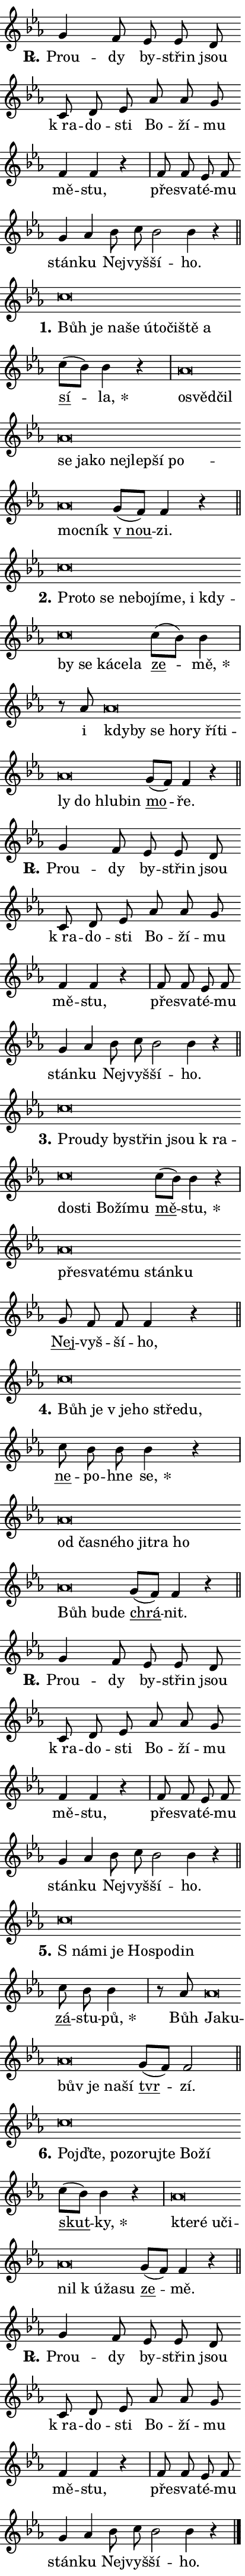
\version "2.24.0"
\header { tagline = "" }
\paper {
  indent = 0\cm
  top-margin = 0\cm
  right-margin = 0.13\cm % to fit lyric hyphens
  bottom-margin = 0\cm
  left-margin = 0\cm
  paper-width = 7\cm
  page-breaking = #ly:one-page-breaking
  system-system-spacing.basic-distance = #11
  score-system-spacing.basic-distance = #11
  ragged-last = ##f
}


%% Author: Thomas Morley
%% https://lists.gnu.org/archive/html/lilypond-user/2020-05/msg00002.html
#(define (line-position grob)
"Returns position of @var[grob} in current system:
   @code{'start}, if at first time-step
   @code{'end}, if at last time-step
   @code{'middle} otherwise
"
  (let* ((col (ly:item-get-column grob))
         (ln (ly:grob-object col 'left-neighbor))
         (rn (ly:grob-object col 'right-neighbor))
         (col-to-check-left (if (ly:grob? ln) ln col))
         (col-to-check-right (if (ly:grob? rn) rn col))
         (break-dir-left
           (and
             (ly:grob-property col-to-check-left 'non-musical #f)
             (ly:item-break-dir col-to-check-left)))
         (break-dir-right
           (and
             (ly:grob-property col-to-check-right 'non-musical #f)
             (ly:item-break-dir col-to-check-right))))
        (cond ((eqv? 1 break-dir-left) 'start)
              ((eqv? -1 break-dir-right) 'end)
              (else 'middle))))

#(define (tranparent-at-line-position vctor)
  (lambda (grob)
  "Relying on @code{line-position} select the relevant enry from @var{vctor}.
Used to determine transparency,"
    (case (line-position grob)
      ((end) (not (vector-ref vctor 0)))
      ((middle) (not (vector-ref vctor 1)))
      ((start) (not (vector-ref vctor 2))))))

noteHeadBreakVisibility =
#(define-music-function (break-visibility)(vector?)
"Makes @code{NoteHead}s transparent relying on @var{break-visibility}"
#{
  \override NoteHead.transparent =
    #(tranparent-at-line-position break-visibility)
#})

#(define delete-ledgers-for-transparent-note-heads
  (lambda (grob)
    "Reads whether a @code{NoteHead} is transparent.
If so this @code{NoteHead} is removed from @code{'note-heads} from
@var{grob}, which is supposed to be @code{LedgerLineSpanner}.
As a result ledgers are not printed for this @code{NoteHead}"
    (let* ((nhds-array (ly:grob-object grob 'note-heads))
           (nhds-list
             (if (ly:grob-array? nhds-array)
                 (ly:grob-array->list nhds-array)
                 '()))
           ;; Relies on the transparent-property being done before
           ;; Staff.LedgerLineSpanner.after-line-breaking is executed.
           ;; This is fragile ...
           (to-keep
             (remove
               (lambda (nhd)
                 (ly:grob-property nhd 'transparent #f))
               nhds-list)))
      ;; TODO find a better method to iterate over grob-arrays, similiar
      ;; to filter/remove etc for lists
      ;; For now rebuilt from scratch
      (set! (ly:grob-object grob 'note-heads)  '())
      (for-each
        (lambda (nhd)
          (ly:pointer-group-interface::add-grob grob 'note-heads nhd))
        to-keep))))

squashNotes = {
  \override NoteHead.X-extent = #'(-0.2 . 0.2)
  \override NoteHead.Y-extent = #'(-0.75 . 0)
  \override NoteHead.stencil =
    #(lambda (grob)
       (let ((pos (ly:grob-property grob 'staff-position)))
         (begin
           (if (< pos -7) (display "ERROR: Lower brevis then expected\n") (display "OK: Expected brevis position\n"))
           (if (<= pos -6) ly:text-interface::print ly:note-head::print))))
}
unSquashNotes = {
  \revert NoteHead.X-extent
  \revert NoteHead.Y-extent
  \revert NoteHead.stencil
}

hideNotes = \noteHeadBreakVisibility #begin-of-line-visible
unHideNotes = \noteHeadBreakVisibility #all-visible

% work-around for resetting accidentals
% https://lilypond.org/doc/v2.23/Documentation/notation/displaying-rhythms#unmetered-music
cadenzaMeasure = {
  \cadenzaOff
  \partial 1024 s1024
  \cadenzaOn
}

#(define-markup-command (accent layout props text) (markup?)
  "Underline accented syllable"
  (interpret-markup layout props
    #{\markup \override #'(offset . 4.3) \underline { #text }#}))

responsum = \markup \concat {
  "R" \hspace #-1.05 \path #0.1 #'((moveto 0 0.07) (lineto 0.9 0.8)) \hspace #0.05 "."
}

spaceSize = #0.6828661417322834 % exact space size for TeX Gyre Schola

\layout {
  \context {
    \Staff
    \remove "Time_signature_engraver"
    \override LedgerLineSpanner.after-line-breaking = #delete-ledgers-for-transparent-note-heads
  }
  \context {
    \Lyrics {
      \override LyricSpace.minimum-distance = \spaceSize
      \override LyricText.font-name = #"TeX Gyre Schola"
      \override LyricText.font-size = 1
      \override StanzaNumber.font-name = #"TeX Gyre Schola Bold"
      \override StanzaNumber.font-size = 1
    }
  }
  \context {
    \Score 
    \override NoteHead.text =
      #(lambda (grob) 
        (let ((pos (ly:grob-property grob 'staff-position)))
          #{\markup {
            \combine
              \halign #-0.55 \raise #(if (= pos -6) 0 0.5) \override #'(thickness . 2) \draw-line #'(3.2 . 0)
              \musicglyph "noteheads.sM1"
          }#}))
  }
}

% magnetic-lyrics.ily
%
%   written by
%     Jean Abou Samra <jean@abou-samra.fr>
%     Werner Lemberg <wl@gnu.org>
%
%   adapted by
%     Jiri Hon <jiri.hon@gmail.com>
%
% Version 2022-Apr-15

% https://www.mail-archive.com/lilypond-user@gnu.org/msg149350.html

#(define (Left_hyphen_pointer_engraver context)
   "Collect syllable-hyphen-syllable occurrences in lyrics and store
them in properties.  This engraver only looks to the left.  For
example, if the lyrics input is @code{foo -- bar}, it does the
following.

@itemize @bullet
@item
Set the @code{text} property of the @code{LyricHyphen} grob between
@q{foo} and @q{bar} to @code{foo}.

@item
Set the @code{left-hyphen} property of the @code{LyricText} grob with
text @q{foo} to the @code{LyricHyphen} grob between @q{foo} and
@q{bar}.
@end itemize

Use this auxiliary engraver in combination with the
@code{lyric-@/text::@/apply-@/magnetic-@/offset!} hook."
   (let ((hyphen #f)
         (text #f))
     (make-engraver
      (acknowledgers
       ((lyric-syllable-interface engraver grob source-engraver)
        (set! text grob)))
      (end-acknowledgers
       ((lyric-hyphen-interface engraver grob source-engraver)
        ;(when (not (grob::has-interface grob 'lyric-space-interface))
          (set! hyphen grob)));)
      ((stop-translation-timestep engraver)
       (when (and text hyphen)
         (ly:grob-set-object! text 'left-hyphen hyphen))
       (set! text #f)
       (set! hyphen #f)))))

#(define (lyric-text::apply-magnetic-offset! grob)
   "If the space between two syllables is less than the value in
property @code{LyricText@/.details@/.squash-threshold}, move the right
syllable to the left so that it gets concatenated with the left
syllable.

Use this function as a hook for
@code{LyricText@/.after-@/line-@/breaking} if the
@code{Left_@/hyphen_@/pointer_@/engraver} is active."
   (let ((hyphen (ly:grob-object grob 'left-hyphen #f)))
     (when hyphen
       (let ((left-text (ly:spanner-bound hyphen LEFT)))
         (when (grob::has-interface left-text 'lyric-syllable-interface)
           (let* ((common (ly:grob-common-refpoint grob left-text X))
                  (this-x-ext (ly:grob-extent grob common X))
                  (left-x-ext
                   (begin
                     ;; Trigger magnetism for left-text.
                     (ly:grob-property left-text 'after-line-breaking)
                     (ly:grob-extent left-text common X)))
                  ;; `delta` is the gap width between two syllables.
                  (delta (- (interval-start this-x-ext)
                            (interval-end left-x-ext)))
                  (details (ly:grob-property grob 'details))
                  (threshold (assoc-get 'squash-threshold details 0.2)))
             (when (< delta threshold)
               (let* (;; We have to manipulate the input text so that
                      ;; ligatures crossing syllable boundaries are not
                      ;; disabled.  For languages based on the Latin
                      ;; script this is essentially a beautification.
                      ;; However, for non-Western scripts it can be a
                      ;; necessity.
                      (lt (ly:grob-property left-text 'text))
                      (rt (ly:grob-property grob 'text))
                      (is-space (grob::has-interface hyphen 'lyric-space-interface))
                      (space (if is-space " " ""))
                      (extra-delta (if is-space spaceSize 0))
                      ;; Append new syllable.
                      (ltrt-space (if (and (string? lt) (string? rt))
                                (string-append lt space rt)
                                (make-concat-markup (list lt space rt))))
                      ;; Right-align `ltrt` to the right side.
                      (ltrt-space-markup (grob-interpret-markup
                               grob
                               (make-translate-markup
                                (cons (interval-length this-x-ext) 0)
                                (make-right-align-markup ltrt-space)))))
                 (begin
                   ;; Don't print `left-text`.
                   (ly:grob-set-property! left-text 'stencil #f)
                   ;; Set text and stencil (which holds all collected
                   ;; syllables so far) and shift it to the left.
                   (ly:grob-set-property! grob 'text ltrt-space)
                   (ly:grob-set-property! grob 'stencil ltrt-space-markup)
                   (ly:grob-translate-axis! grob (- (- delta extra-delta)) X))))))))))


#(define (lyric-hyphen::displace-bounds-first grob)
   ;; Make very sure this callback isn't triggered too early.
   (let ((left (ly:spanner-bound grob LEFT))
         (right (ly:spanner-bound grob RIGHT)))
     (ly:grob-property left 'after-line-breaking)
     (ly:grob-property right 'after-line-breaking)
     (ly:lyric-hyphen::print grob)))

squashThreshold = #0.4

\layout {
  \context {
    \Lyrics
    \consists #Left_hyphen_pointer_engraver
    \override LyricText.after-line-breaking =
      #lyric-text::apply-magnetic-offset!
    \override LyricHyphen.stencil = #lyric-hyphen::displace-bounds-first
    \override LyricText.details.squash-threshold = \squashThreshold
    \override LyricHyphen.minimum-distance = 0
    \override LyricHyphen.minimum-length = \squashThreshold
  }
}

squashText = \override LyricText.details.squash-threshold = 9999
unSquashText = \override LyricText.details.squash-threshold = \squashThreshold

leftText = \override LyricText.self-alignment-X = #LEFT
unLeftText = \revert LyricText.self-alignment-X

starOffset = #(lambda (grob) 
                (let ((x_offset (ly:self-alignment-interface::aligned-on-x-parent grob)))
                  (if (= x_offset 0) 0 (+ x_offset 1.2))))

star = #(define-music-function (syllable)(string?)
"Append star separator at the end of a syllable"
#{
  \once \override LyricText.X-offset = #starOffset
  \lyricmode { \markup {
    #syllable
    \override #'((font-name . "TeX Gyre Schola Bold")) \hspace #0.2 \lower #0.65 \larger "*"
  } }
#})

starAccent = #(define-music-function (syllable)(string?)
"Append star separator at the end of a syllable and make accent"
#{
  \once \override LyricText.X-offset = #starOffset
  \lyricmode { \markup {
    \accent #syllable
    \override #'((font-name . "TeX Gyre Schola Bold")) \hspace #0.2 \lower #0.65 \larger "*"
  } }
#})

breath = #(define-music-function (syllable)(string?)
"Append breathing indicator at the end of a syllable"
#{
  \lyricmode { \markup { #syllable "+" } }
#})

optionalBreath = #(define-music-function (syllable)(string?)
"Append optional breathing indicator at the end of a syllable"
#{
  \lyricmode { \markup { #syllable "(+)" } }
#})


\score {
    <<
        \new Voice = "melody" { \cadenzaOn \key es \major \relative { g'4 f8 es es d \bar "" c d es \bar "" as as g \bar "" f4 f r \cadenzaMeasure \bar "|" f8 f es f \bar "" g4 as \bar "" bes8 c bes2 bes4 r \cadenzaMeasure \bar "||" \break } }
        \new Lyrics \lyricsto "melody" { \lyricmode { \set stanza = \responsum
Prou -- dy by -- střin jsou "k ra" -- do -- sti Bo -- ží -- mu mě -- stu, pře -- sva -- té -- mu stán -- ku Nej -- vyš -- ší -- ho. } }
    >>
    \layout {}
}

\score {
    <<
        \new Voice = "melody" { \cadenzaOn \key es \major \relative { \squashNotes c''\breve*1/16 \hideNotes \breve*1/16 \bar "" \breve*1/16 \bar "" \breve*1/16 \bar "" \breve*1/16 \bar "" \breve*1/16 \bar "" \breve*1/16 \bar "" \breve*1/16 \breve*1/16 \bar "" \unHideNotes \unSquashNotes \bar "" c8[( bes)] bes4 r \cadenzaMeasure \bar "|" \squashNotes as\breve*1/16 \hideNotes \breve*1/16 \bar "" \breve*1/16 \bar "" \breve*1/16 \bar "" \breve*1/16 \bar "" \breve*1/16 \bar "" \breve*1/16 \bar "" \breve*1/16 \bar "" \breve*1/16 \bar "" \breve*1/16 \bar "" \breve*1/16 \breve*1/16 \bar "" \unHideNotes \unSquashNotes \bar "" g8[( f)] f4 r \cadenzaMeasure \bar "||" \break } }
        \new Lyrics \lyricsto "melody" { \lyricmode { \set stanza = "1."
\leftText Bůh \squashText je na -- še ú -- to -- či -- ště a \unLeftText \unSquashText \markup \accent sí -- \star la, \leftText o -- \squashText svěd -- čil se ja -- ko nej -- lep -- ší po -- moc -- ník \unLeftText \unSquashText \markup \accent "v nou" -- zi. } }
    >>
    \layout {}
}

\score {
    <<
        \new Voice = "melody" { \cadenzaOn \key es \major \relative { \squashNotes c''\breve*1/16 \hideNotes \breve*1/16 \bar "" \breve*1/16 \bar "" \breve*1/16 \bar "" \breve*1/16 \bar "" \breve*1/16 \bar "" \breve*1/16 \bar "" \breve*1/16 \bar "" \breve*1/16 \bar "" \breve*1/16 \bar "" \breve*1/16 \bar "" \breve*1/16 \bar "" \breve*1/16 \breve*1/16 \bar "" \unHideNotes \unSquashNotes \bar "" c8[( bes)] bes4 \cadenzaMeasure \bar "|" r8 as \squashNotes as\breve*1/16 \hideNotes \breve*1/16 \bar "" \breve*1/16 \bar "" \breve*1/16 \bar "" \breve*1/16 \bar "" \breve*1/16 \bar "" \breve*1/16 \bar "" \breve*1/16 \bar "" \breve*1/16 \bar "" \breve*1/16 \breve*1/16 \bar "" \unHideNotes \unSquashNotes \bar "" g8[( f)] f4 r \cadenzaMeasure \bar "||" \break } }
        \new Lyrics \lyricsto "melody" { \lyricmode { \set stanza = "2."
\leftText Pro -- \squashText to se ne -- bo -- jí -- me, i kdy -- by se ká -- ce -- la \unLeftText \unSquashText \markup \accent ze -- \star mě, i \leftText kdy -- \squashText by se ho -- ry ří -- ti -- ly do hlu -- bin \unLeftText \unSquashText \markup \accent mo -- ře. } }
    >>
    \layout {}
}

\score {
    <<
        \new Voice = "melody" { \cadenzaOn \key es \major \relative { g'4 f8 es es d \bar "" c d es \bar "" as as g \bar "" f4 f r \cadenzaMeasure \bar "|" f8 f es f \bar "" g4 as \bar "" bes8 c bes2 bes4 r \cadenzaMeasure \bar "||" \break } }
        \new Lyrics \lyricsto "melody" { \lyricmode { \set stanza = \responsum
Prou -- dy by -- střin jsou "k ra" -- do -- sti Bo -- ží -- mu mě -- stu, pře -- sva -- té -- mu stán -- ku Nej -- vyš -- ší -- ho. } }
    >>
    \layout {}
}

\score {
    <<
        \new Voice = "melody" { \cadenzaOn \key es \major \relative { \squashNotes c''\breve*1/16 \hideNotes \breve*1/16 \bar "" \breve*1/16 \bar "" \breve*1/16 \bar "" \breve*1/16 \bar "" \breve*1/16 \bar "" \breve*1/16 \bar "" \breve*1/16 \bar "" \breve*1/16 \bar "" \breve*1/16 \breve*1/16 \bar "" \unHideNotes \unSquashNotes \bar "" c8[( bes)] bes4 r \cadenzaMeasure \bar "|" \squashNotes as\breve*1/16 \hideNotes \breve*1/16 \bar "" \breve*1/16 \bar "" \breve*1/16 \bar "" \breve*1/16 \breve*1/16 \bar "" \unHideNotes \unSquashNotes \bar "" g8 f f f4 r \cadenzaMeasure \bar "||" \break } }
        \new Lyrics \lyricsto "melody" { \lyricmode { \set stanza = "3."
\leftText Prou -- \squashText dy by -- střin jsou "k ra" -- do -- sti Bo -- ží -- mu \unLeftText \unSquashText \markup \accent mě -- \star stu, \leftText pře -- \squashText sva -- té -- mu stán -- ku \unLeftText \unSquashText \markup \accent Nej -- vyš -- ší -- ho, } }
    >>
    \layout {}
}

\score {
    <<
        \new Voice = "melody" { \cadenzaOn \key es \major \relative { \squashNotes c''\breve*1/16 \hideNotes \breve*1/16 \bar "" \breve*1/16 \bar "" \breve*1/16 \bar "" \breve*1/16 \breve*1/16 \bar "" \unHideNotes \unSquashNotes \bar "" c8 bes bes bes4 r \cadenzaMeasure \bar "|" \squashNotes as\breve*1/16 \hideNotes \breve*1/16 \bar "" \breve*1/16 \bar "" \breve*1/16 \bar "" \breve*1/16 \bar "" \breve*1/16 \bar "" \breve*1/16 \bar "" \breve*1/16 \bar "" \breve*1/16 \breve*1/16 \bar "" \unHideNotes \unSquashNotes \bar "" g8[( f)] f4 r \cadenzaMeasure \bar "||" \break } }
        \new Lyrics \lyricsto "melody" { \lyricmode { \set stanza = "4."
\leftText Bůh \squashText je "v je" -- ho stře -- du, \unLeftText \unSquashText \markup \accent ne -- po -- hne \star se, \leftText od \squashText ča -- sné -- ho ji -- tra ho Bůh bu -- de \unLeftText \unSquashText \markup \accent chrá -- nit. } }
    >>
    \layout {}
}

\score {
    <<
        \new Voice = "melody" { \cadenzaOn \key es \major \relative { g'4 f8 es es d \bar "" c d es \bar "" as as g \bar "" f4 f r \cadenzaMeasure \bar "|" f8 f es f \bar "" g4 as \bar "" bes8 c bes2 bes4 r \cadenzaMeasure \bar "||" \break } }
        \new Lyrics \lyricsto "melody" { \lyricmode { \set stanza = \responsum
Prou -- dy by -- střin jsou "k ra" -- do -- sti Bo -- ží -- mu mě -- stu, pře -- sva -- té -- mu stán -- ku Nej -- vyš -- ší -- ho. } }
    >>
    \layout {}
}

\score {
    <<
        \new Voice = "melody" { \cadenzaOn \key es \major \relative { \squashNotes c''\breve*1/16 \hideNotes \breve*1/16 \bar "" \breve*1/16 \bar "" \breve*1/16 \bar "" \breve*1/16 \breve*1/16 \bar "" \unHideNotes \unSquashNotes \bar "" c8 bes bes4 \cadenzaMeasure \bar "|" r8 as \squashNotes as\breve*1/16 \hideNotes \breve*1/16 \bar "" \breve*1/16 \bar "" \breve*1/16 \bar "" \breve*1/16 \breve*1/16 \bar "" \unHideNotes \unSquashNotes \bar "" g8[( f)] f2 \cadenzaMeasure \bar "||" \break } }
        \new Lyrics \lyricsto "melody" { \lyricmode { \set stanza = "5."
\leftText "S ná" -- \squashText mi je Ho -- spo -- din \unLeftText \unSquashText \markup \accent zá -- stu -- \star pů, Bůh \leftText Ja -- \squashText ku -- bův je na -- ší \unLeftText \unSquashText \markup \accent tvr -- zí. } }
    >>
    \layout {}
}

\score {
    <<
        \new Voice = "melody" { \cadenzaOn \key es \major \relative { \squashNotes c''\breve*1/16 \hideNotes \breve*1/16 \bar "" \breve*1/16 \bar "" \breve*1/16 \bar "" \breve*1/16 \bar "" \breve*1/16 \bar "" \breve*1/16 \breve*1/16 \bar "" \unHideNotes \unSquashNotes \bar "" c8[( bes)] bes4 r \cadenzaMeasure \bar "|" \squashNotes as\breve*1/16 \hideNotes \breve*1/16 \bar "" \breve*1/16 \bar "" \breve*1/16 \bar "" \breve*1/16 \bar "" \breve*1/16 \bar "" \breve*1/16 \breve*1/16 \bar "" \unHideNotes \unSquashNotes \bar "" g8[( f)] f4 r \cadenzaMeasure \bar "||" \break } }
        \new Lyrics \lyricsto "melody" { \lyricmode { \set stanza = "6."
\leftText Pojď -- \squashText te, po -- zo -- ruj -- te Bo -- ží \unLeftText \unSquashText \markup \accent skut -- \star ky, \leftText kte -- \squashText ré u -- či -- nil "k ú" -- ža -- su \unLeftText \unSquashText \markup \accent ze -- mě. } }
    >>
    \layout {}
}

\score {
    <<
        \new Voice = "melody" { \cadenzaOn \key es \major \relative { g'4 f8 es es d \bar "" c d es \bar "" as as g \bar "" f4 f r \cadenzaMeasure \bar "|" f8 f es f \bar "" g4 as \bar "" bes8 c bes2 bes4 r \cadenzaMeasure \bar "||" \break } \bar "|." }
        \new Lyrics \lyricsto "melody" { \lyricmode { \set stanza = \responsum
Prou -- dy by -- střin jsou "k ra" -- do -- sti Bo -- ží -- mu mě -- stu, pře -- sva -- té -- mu stán -- ku Nej -- vyš -- ší -- ho. } }
    >>
    \layout {}
}
